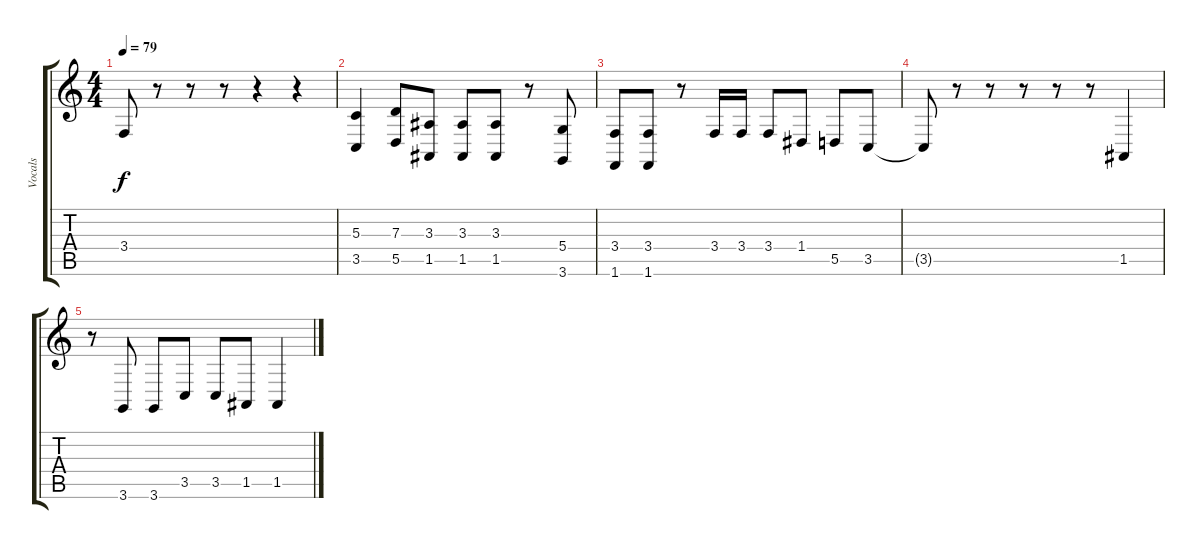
\track ("Vocals" "Vocals") {instrument trumpet}
\staff {score tabs}
\tuning (E4 B3 G3 D3 A2 E2) {hide}
\ts (4 4)
\tempo 79
\clef g2
\ks c
3.4{t}.8{dy f} r.8 r.8 r.8 r.4 r.4 |
(5.3 3.5).4 (7.3 5.5).8 (3.3 1.5).8 (3.3 1.5).8 (3.3 1.5).8 r.8 (5.4 3.6).8 |
(3.4 1.6).8 (3.4 1.6).8 r.8 3.4.16 3.4.16 3.4.8 1.4.8 5.5.8 3.5.8 |
3.5{t}.8 r.8 r.8 r.8 r.8 r.8 1.5.4 |
r.8 3.6.8 3.6.8 3.5.8 3.5.8 1.5.8 1.5.4
